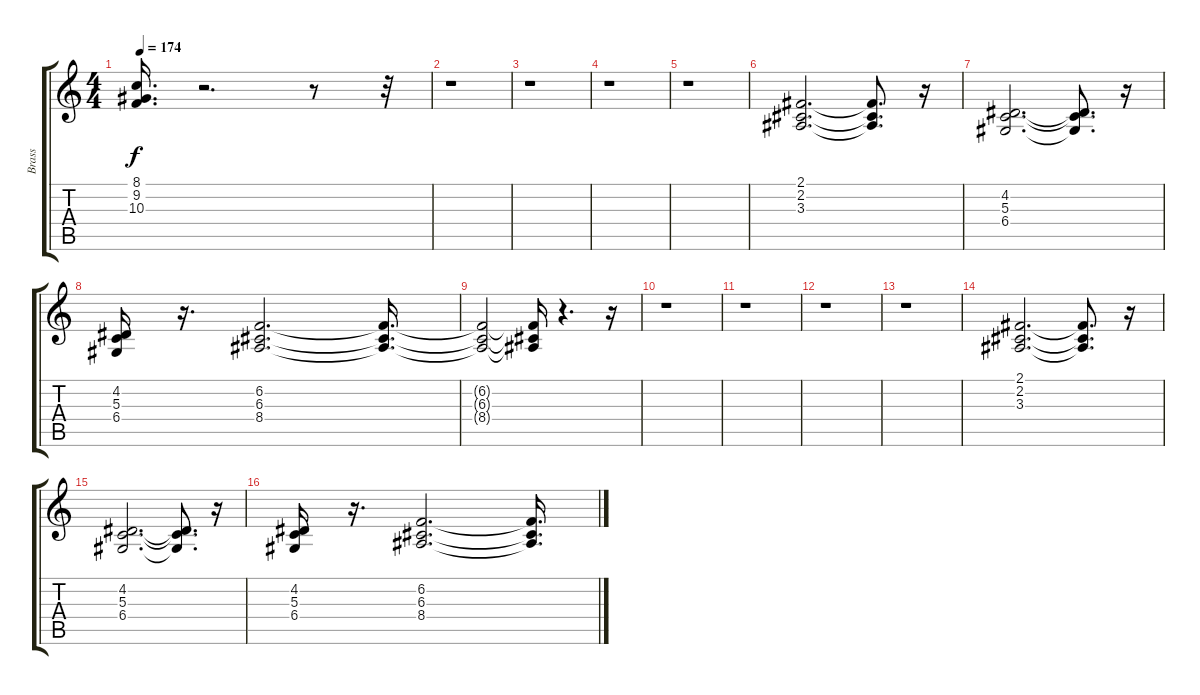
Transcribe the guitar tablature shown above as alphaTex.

\track ("Brass" "Brass") {instrument synthbrass1}
\staff {score tabs}
\tuning (E4 B3 G3 D3 A2 E2) {hide}
\ts (4 4)
\tempo 174
\clef g2
\ks c
(8.1 9.2 10.3).16{d dy f} r.2{d} r.8 r.32 |
r.1 |
r.1 |
r.1 |
r.1 |
(2.1 2.2 3.3).2{d} (2.1{t} 2.2{t} 3.3{t}).8{d} r.16 |
(4.2 5.3 6.4).2{d} (4.2{t} 5.3{t} 6.4{t}).8{d} r.16 |
(4.2 5.3 6.4).16 r.16{d} (6.2 6.3 8.4).2{d} (6.2{t} 6.3{t} 8.4{t}).16{d} |
(6.2{t} 6.3{t} 8.4{t}).2 (6.2{t} 6.3{t} 8.4{t}).16 r.4{d} r.16 |
r.1 |
r.1 |
r.1 |
r.1 |
(2.1 2.2 3.3).2{d} (2.1{t} 2.2{t} 3.3{t}).8{d} r.16 |
(4.2 5.3 6.4).2{d} (4.2{t} 5.3{t} 6.4{t}).8{d} r.16 |
(4.2 5.3 6.4).16 r.16{d} (6.2 6.3 8.4).2{d} (6.2{t} 6.3{t} 8.4{t}).16{d}
